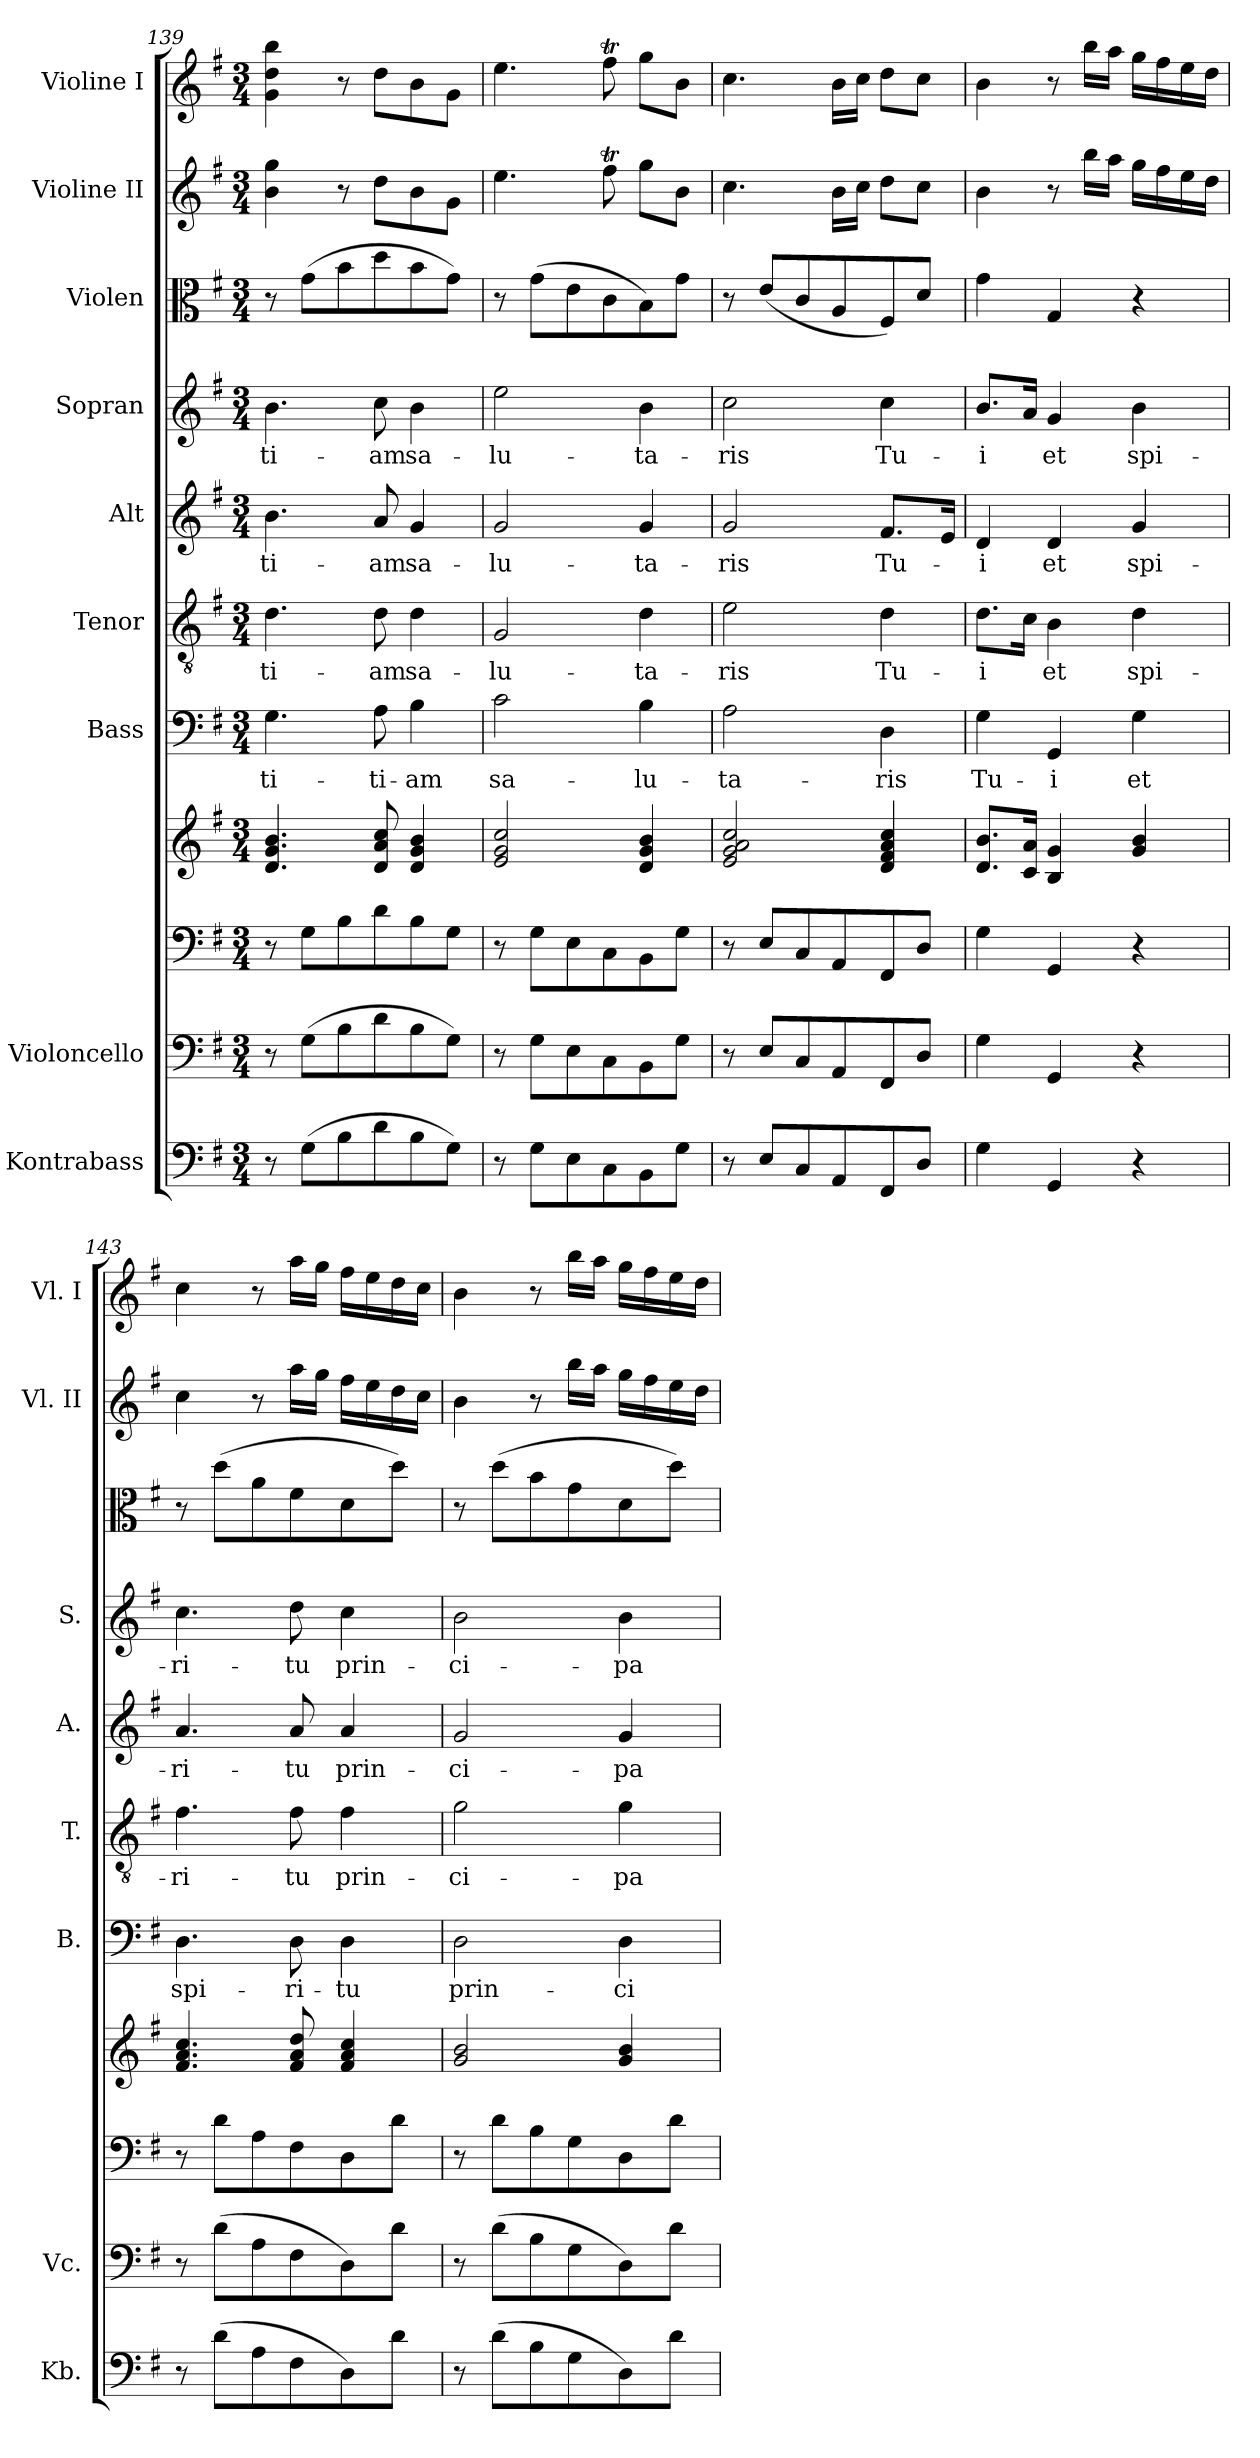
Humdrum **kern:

**kern	**kern	**kern	**kern	**kern	**text	**kern	**text	**kern	**text	**kern	**text	**kern	**kern	**kern
*part10	*part9	*part8	*part8	*part7	*part7	*part6	*part6	*part5	*part5	*part4	*part4	*part3	*part2	*part1
*staff11	*staff10	*staff9	*staff8	*staff7	*staff7	*staff6	*staff6	*staff5	*staff5	*staff4	*staff4	*staff3	*staff2	*staff1
*I"Kontrabass	*I"Violoncello	*	*	*I"Bass	*	*I"Tenor	*	*I"Alt	*	*I"Sopran	*	*I"Violen	*I"Violine II	*I"Violine I
*I'Kb.	*I'Vc.	*	*	*I'B.	*	*I'T.	*	*I'A.	*	*I'S.	*	*	*I'Vl. II	*I'Vl. I
!!LO:PB:g=z
*clefF4	*clefF4	*clefF4	*clefG2	*clefF4	*	*clefGv2	*	*clefG2	*	*clefG2	*	*clefC3	*clefG2	*clefG2
*ITrd7c12	*	*	*	*	*	*	*	*	*	*	*	*	*	*
*k[f#]	*k[f#]	*k[f#]	*k[f#]	*k[f#]	*	*k[f#]	*	*k[f#]	*	*k[f#]	*	*k[f#]	*k[f#]	*k[f#]
*G:	*G:	*G:	*G:	*G:	*	*G:	*	*G:	*	*G:	*	*G:	*G:	*G:
*M3/4	*M3/4	*M3/4	*M3/4	*M3/4	*	*M3/4	*	*M3/4	*	*M3/4	*	*M3/4	*M3/4	*M3/4
=139	=139	=139	=139	=139	=139	=139	=139	=139	=139	=139	=139	=139	=139	=139
!	!	!	!	!	!LO:LY:b	!	!LO:LY:b	!	!LO:LY:b	!	!LO:LY:b	!	!	!
8r	8r	8r	4.d/ 4.g/ 4.b/	4.G\	-ti-	4.d\	-ti-	4.b\	-ti-	4.b\	-ti-	8r	4b\ 4gg\	4g\ 4dd\ 4bb\
(>8GG\L	(>8G\L	8G\L	.	.	.	.	.	.	.	.	.	(>8g\L	.	.
8BB\	8B\	8B\	.	.	.	.	.	.	.	.	.	8b\	8r	8r
!	!	!	!	!	!LO:LY:b	!	!LO:LY:b	!	!LO:LY:b	!	!LO:LY:b	!	!	!
8D\	8d\	8d\	8d/ 8a/ 8cc/	8A\	-ti-	8d\	-am	8a/	-am	8cc\	-am	8dd\	8dd\L	8dd\L
!	!	!	!	!	!LO:LY:b	!	!LO:LY:b	!	!LO:LY:b	!	!LO:LY:b	!	!	!
8BB\	8B\	8B\	4d/ 4g/ 4b/	4B\	-am	4d\	sa-	4g/	sa-	4b\	sa-	8b\	8b\	8b\
8GG\J)	8G\J)	8G\J	.	.	.	.	.	.	.	.	.	8g\J)	8g\J	8g\J
=140	=140	=140	=140	=140	=140	=140	=140	=140	=140	=140	=140	=140	=140	=140
!	!	!	!	!	!LO:LY:b	!	!LO:LY:b	!	!LO:LY:b	!	!LO:LY:b	!	!	!
8r	8r	8r	2e/ 2g/ 2cc/	2c\	sa-	2G/	-lu-	2g/	-lu-	2ee\	-lu-	8r	4.ee\	4.ee\
8GG\L	8G\L	8G\L	.	.	.	.	.	.	.	.	.	(>8g\L	.	.
8EE\	8E\	8E\	.	.	.	.	.	.	.	.	.	8e\	.	.
8CC\	8C\	8C\	.	.	.	.	.	.	.	.	.	8c\	8ff#t\	8ff#t\
!	!	!	!	!	!LO:LY:b	!	!LO:LY:b	!	!LO:LY:b	!	!LO:LY:b	!	!	!
8BBB\	8BB\	8BB\	4d/ 4g/ 4b/	4B\	-lu-	4d\	-ta-	4g/	-ta-	4b\	-ta-	8B\)	8gg\L	8gg\L
8GG\J	8G\J	8G\J	.	.	.	.	.	.	.	.	.	8g\J	8b\J	8b\J
=141	=141	=141	=141	=141	=141	=141	=141	=141	=141	=141	=141	=141	=141	=141
!	!	!	!	!	!LO:LY:b	!	!LO:LY:b	!	!LO:LY:b	!	!LO:LY:b	!	!	!
8r	8r	8r	2e/ 2g/ 2a/ 2cc/	2A\	-ta-	2e\	-ris	2g/	-ris	2cc\	-ris	8r	4.cc\	4.cc\
8EE/L	8E/L	8E/L	.	.	.	.	.	.	.	.	.	(<8e/L	.	.
8CC/	8C/	8C/	.	.	.	.	.	.	.	.	.	8c/	.	.
8AAA/	8AA/	8AA/	.	.	.	.	.	.	.	.	.	8A/	16b\LL	16b\LL
.	.	.	.	.	.	.	.	.	.	.	.	.	16cc\JJ	16cc\JJ
!	!	!	!	!	!LO:LY:b	!	!LO:LY:b	!	!LO:LY:b	!	!LO:LY:b	!	!	!
8FFF#/	8FF#/	8FF#/	4d/ 4f#/ 4a/ 4cc/	4D\	-ris	4d\	Tu-	8.f#/L	Tu-	4cc\	Tu-	8F#/)	8dd\L	8dd\L
8DD/J	8D/J	8D/J	.	.	.	.	.	.	.	.	.	8d/J	8cc\J	8cc\J
.	.	.	.	.	.	.	.	16e/Jk	.	.	.	.	.	.
=142	=142	=142	=142	=142	=142	=142	=142	=142	=142	=142	=142	=142	=142	=142
!	!	!	!	!	!LO:LY:b	!	!LO:LY:b	!	!LO:LY:b	!	!LO:LY:b	!	!	!
4GG\	4G\	4G\	8.d/ 8.b/L	4G\	Tu-	8.d\L	-i	4d/	-i	8.b/L	-i	4g\	4b\	4b\
.	.	.	16c/ 16a/Jk	.	.	16c\Jk	.	.	.	16a/Jk	.	.	.	.
!	!	!	!	!	!LO:LY:b	!	!LO:LY:b	!	!LO:LY:b	!	!LO:LY:b	!	!	!
4GGG/	4GG/	4GG/	4B/ 4g/	4GG/	-i	4B\	et	4d/	et	4g/	et	4G/	8r	8r
.	.	.	.	.	.	.	.	.	.	.	.	.	16bb\LL	16bb\LL
.	.	.	.	.	.	.	.	.	.	.	.	.	16aa\JJ	16aa\JJ
!	!	!	!	!	!LO:LY:b	!	!LO:LY:b	!	!LO:LY:b	!	!LO:LY:b	!	!	!
4r	4r	4r	4g/ 4b/	4G\	et	4d\	spi-	4g/	spi-	4b\	spi-	4r	16gg\LL	16gg\LL
.	.	.	.	.	.	.	.	.	.	.	.	.	16ff#\	16ff#\
.	.	.	.	.	.	.	.	.	.	.	.	.	16ee\	16ee\
.	.	.	.	.	.	.	.	.	.	.	.	.	16dd\JJ	16dd\JJ
=143	=143	=143	=143	=143	=143	=143	=143	=143	=143	=143	=143	=143	=143	=143
!	!	!	!	!	!LO:LY:b	!	!LO:LY:b	!	!LO:LY:b	!	!LO:LY:b	!	!	!
8r	8r	8r	4.f#/ 4.a/ 4.cc/	4.D\	spi-	4.f#\	-ri-	4.a/	-ri-	4.cc\	-ri-	8r	4cc\	4cc\
(>8D\L	(>8d\L	8d\L	.	.	.	.	.	.	.	.	.	(>8dd\L	.	.
8AA\	8A\	8A\	.	.	.	.	.	.	.	.	.	8a\	8r	8r
!	!	!	!	!	!LO:LY:b	!	!LO:LY:b	!	!LO:LY:b	!	!LO:LY:b	!	!	!
8FF#\	8F#\	8F#\	8f#/ 8a/ 8dd/	8D\	-ri-	8f#\	-tu	8a/	-tu	8dd\	-tu	8f#\	16aa\LL	16aa\LL
.	.	.	.	.	.	.	.	.	.	.	.	.	16gg\JJ	16gg\JJ
!	!	!	!	!	!LO:LY:b	!	!LO:LY:b	!	!LO:LY:b	!	!LO:LY:b	!	!	!
8DD\)	8D\)	8D\	4f#/ 4a/ 4cc/	4D\	-tu	4f#\	prin-	4a/	prin-	4cc\	prin-	8d\	16ff#\LL	16ff#\LL
.	.	.	.	.	.	.	.	.	.	.	.	.	16ee\	16ee\
8D\J	8d\J	8d\J	.	.	.	.	.	.	.	.	.	8dd\J)	16dd\	16dd\
.	.	.	.	.	.	.	.	.	.	.	.	.	16cc\JJ	16cc\JJ
=144	=144	=144	=144	=144	=144	=144	=144	=144	=144	=144	=144	=144	=144	=144
!	!	!	!	!	!LO:LY:b	!	!LO:LY:b	!	!LO:LY:b	!	!LO:LY:b	!	!	!
8r	8r	8r	2g/ 2b/	2D\	prin-	2g\	-ci-	2g/	-ci-	2b\	-ci-	8r	4b\	4b\
(>8D\L	(>8d\L	8d\L	.	.	.	.	.	.	.	.	.	(>8dd\L	.	.
8BB\	8B\	8B\	.	.	.	.	.	.	.	.	.	8b\	8r	8r
8GG\	8G\	8G\	.	.	.	.	.	.	.	.	.	8g\	16bb\LL	16bb\LL
.	.	.	.	.	.	.	.	.	.	.	.	.	16aa\JJ	16aa\JJ
!	!	!	!	!	!LO:LY:b	!	!LO:LY:b	!	!LO:LY:b	!	!LO:LY:b	!	!	!
8DD\)	8D\)	8D\	4g/ 4b/	4D\	-ci-	4g\	-pa-	4g/	-pa-	4b\	-pa-	8d\	16gg\LL	16gg\LL
.	.	.	.	.	.	.	.	.	.	.	.	.	16ff#\	16ff#\
8D\J	8d\J	8d\J	.	.	.	.	.	.	.	.	.	8dd\J)	16ee\	16ee\
.	.	.	.	.	.	.	.	.	.	.	.	.	16dd\JJ	16dd\JJ
=	=	=	=	=	=	=	=	=	=	=	=	=	=	=
*-	*-	*-	*-	*-	*-	*-	*-	*-	*-	*-	*-	*-	*-	*-
